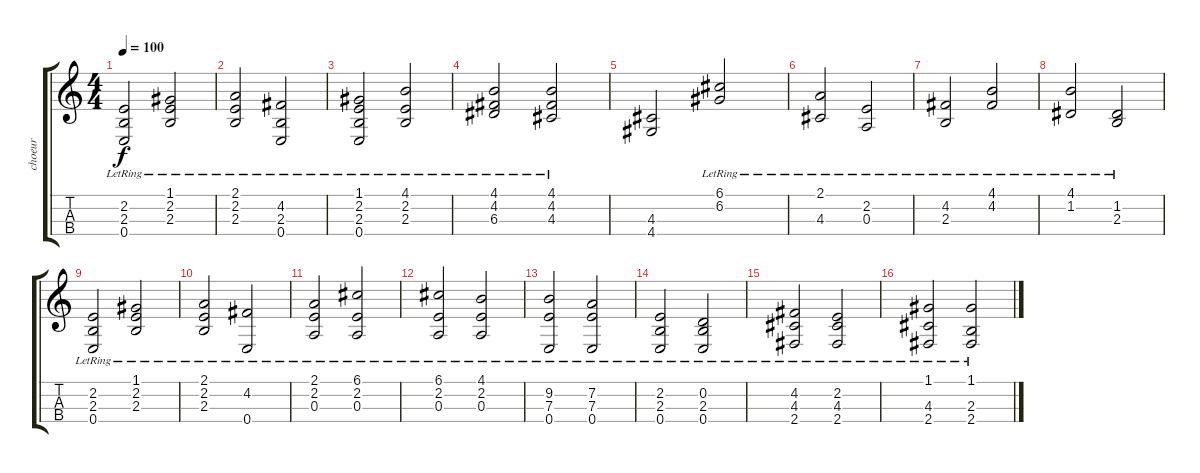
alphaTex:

\track ("choeur" "choeur") {instrument fx6goblins}
\staff {score tabs}
\tuning (G4 D4 A3 E3) {hide}
\ts (4 4)
\tempo 100
\clef g2
\ks c
(2.2{lr} 2.3{lr} 0.4{lr}).2{dy f} (1.1{lr} 2.2{lr} 2.3{lr}).2 |
(2.1{lr} 2.2{lr} 2.3{lr}).2 (4.2{lr} 2.3 0.4).2 |
(1.1{lr} 2.2{lr} 2.3 0.4).2 (4.1{lr} 2.2{lr} 2.3).2 |
(4.1{lr} 4.2{lr} 6.3).2 (4.1{lr} 4.2{lr} 4.3).2 |
(4.3 4.4).2 (6.1{lr} 6.2{lr}).2 |
(2.1{lr} 4.3).2 (2.2{lr} 0.3).2 |
(4.2{lr} 2.3).2 (4.1{lr} 4.2{lr}).2 |
(4.1{lr} 1.2{lr}).2 (1.2{lr} 2.3{lr}).2 |
(2.2{lr} 2.3 0.4).2 (1.1{lr} 2.2{lr} 2.3).2 |
(2.1{lr} 2.2{lr} 2.3).2 (4.2{lr} 0.4{lr}).2 |
(2.1{lr} 2.2{lr} 0.3).2 (6.1{lr} 2.2{lr} 0.3).2 |
(6.1{lr} 2.2{lr} 0.3).2 (4.1{lr} 2.2{lr} 0.3).2 |
(9.2{lr} 7.3{lr} 0.4).2 (7.2{lr} 7.3 0.4).2 |
(2.2{lr} 2.3 0.4).2 (0.2{lr} 2.3 0.4).2 |
(4.2{lr} 4.3 2.4).2 (2.2{lr} 4.3 2.4).2 |
(1.1{lr} 4.3 2.4).2 (1.1{lr} 2.3 2.4).2
